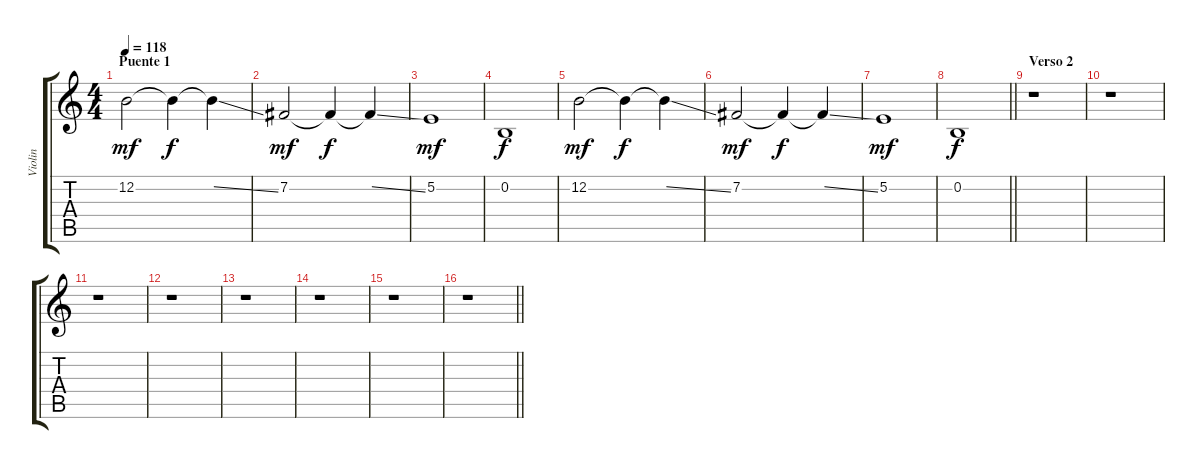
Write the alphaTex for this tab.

\track ("Violin" "Violin") {instrument violin}
\staff {score tabs}
\tuning (E4 B3 G3 D3 A2 E2) {hide}
\ts (4 4)
\section ("" "Puente 1")
\tempo 118
\clef g2
\ks c
12.2.2{dy mf} 12.2{t}.4{dy f} 12.2{ss t}.4 |
7.2.2{dy mf} 7.2{t}.4{dy f} 7.2{ss t}.4 |
5.2.1{dy mf} |
0.2.1{dy f} |
12.2.2{dy mf} 12.2{t}.4{dy f} 12.2{ss t}.4 |
7.2.2{dy mf} 7.2{t}.4{dy f} 7.2{ss t}.4 |
5.2.1{dy mf} |
\barLineRight lightlight
0.2.1{dy f} |
\section ("" "Verso 2")
r.1 |
r.1 |
r.1 |
r.1 |
r.1 |
r.1 |
r.1 |
\barLineRight lightlight
r.1
